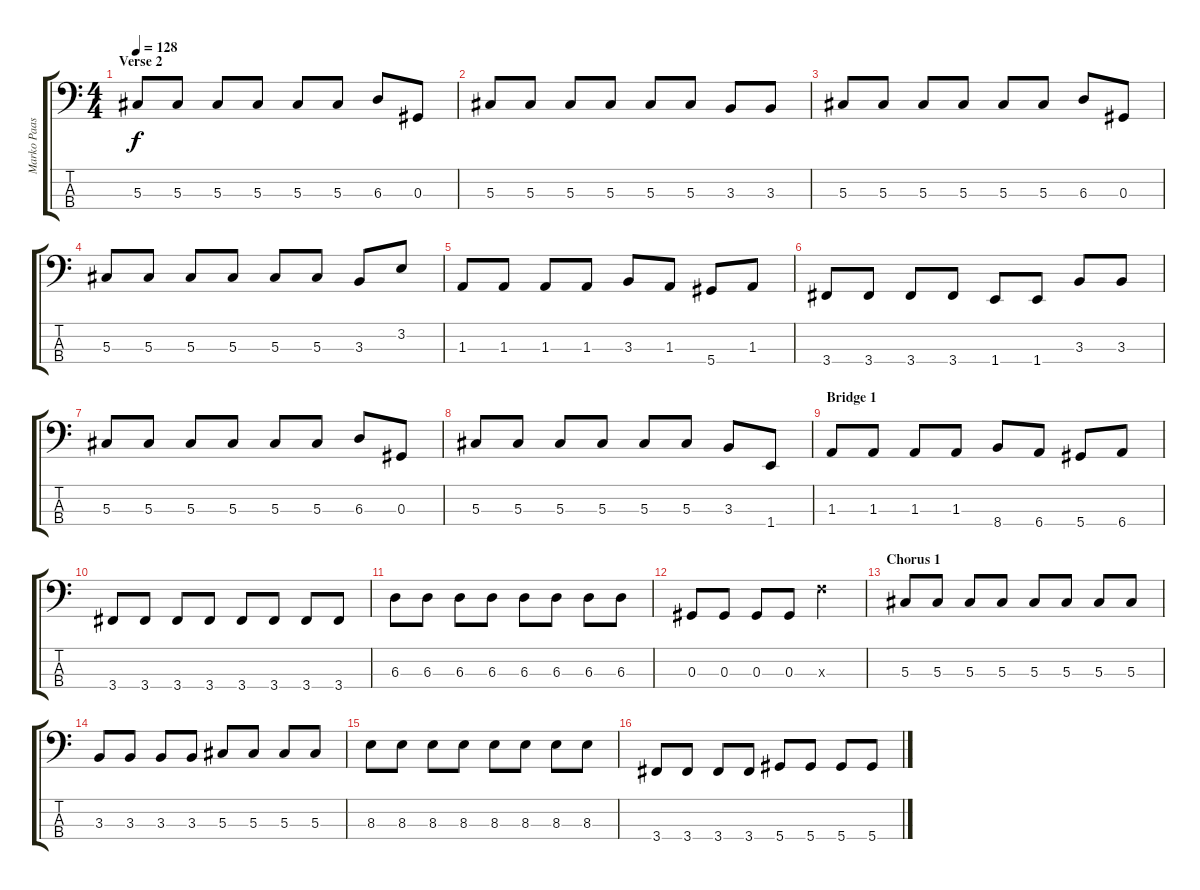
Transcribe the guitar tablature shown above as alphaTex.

\track ("Marko Paasikoski" "Marko Paas") {instrument electricbasspick}
\staff {score tabs}
\tuning (Gb2 Db2 Ab1 Eb1) {hide}
\ts (4 4)
\section ("" "Verse 2")
\tempo 128
\clef f4
\ks c
5.3.8{dy f} 5.3.8 5.3.8 5.3.8 5.3.8 5.3.8 6.3.8 0.3.8 |
5.3.8 5.3.8 5.3.8 5.3.8 5.3.8 5.3.8 3.3.8 3.3.8 |
5.3.8 5.3.8 5.3.8 5.3.8 5.3.8 5.3.8 6.3.8 0.3.8 |
5.3.8 5.3.8 5.3.8 5.3.8 5.3.8 5.3.8 3.3.8 3.2.8 |
1.3.8 1.3.8 1.3.8 1.3.8 3.3.8 1.3.8 5.4.8 1.3.8 |
3.4.8 3.4.8 3.4.8 3.4.8 1.4.8 1.4.8 3.3.8 3.3.8 |
5.3.8 5.3.8 5.3.8 5.3.8 5.3.8 5.3.8 6.3.8 0.3.8 |
5.3.8 5.3.8 5.3.8 5.3.8 5.3.8 5.3.8 3.3.8 1.4.8 |
\section ("" "Bridge 1")
1.3.8 1.3.8 1.3.8 1.3.8 8.4.8 6.4.8 5.4.8 6.4.8 |
3.4.8 3.4.8 3.4.8 3.4.8 3.4.8 3.4.8 3.4.8 3.4.8 |
6.3.8 6.3.8 6.3.8 6.3.8 6.3.8 6.3.8 6.3.8 6.3.8 |
0.3.8 0.3.8 0.3.8 0.3.8 9.3{x}.2 |
\section ("" "Chorus 1")
5.3.8 5.3.8 5.3.8 5.3.8 5.3.8 5.3.8 5.3.8 5.3.8 |
3.3.8 3.3.8 3.3.8 3.3.8 5.3.8 5.3.8 5.3.8 5.3.8 |
8.3.8 8.3.8 8.3.8 8.3.8 8.3.8 8.3.8 8.3.8 8.3.8 |
3.4.8 3.4.8 3.4.8 3.4.8 5.4.8 5.4.8 5.4.8 5.4.8
